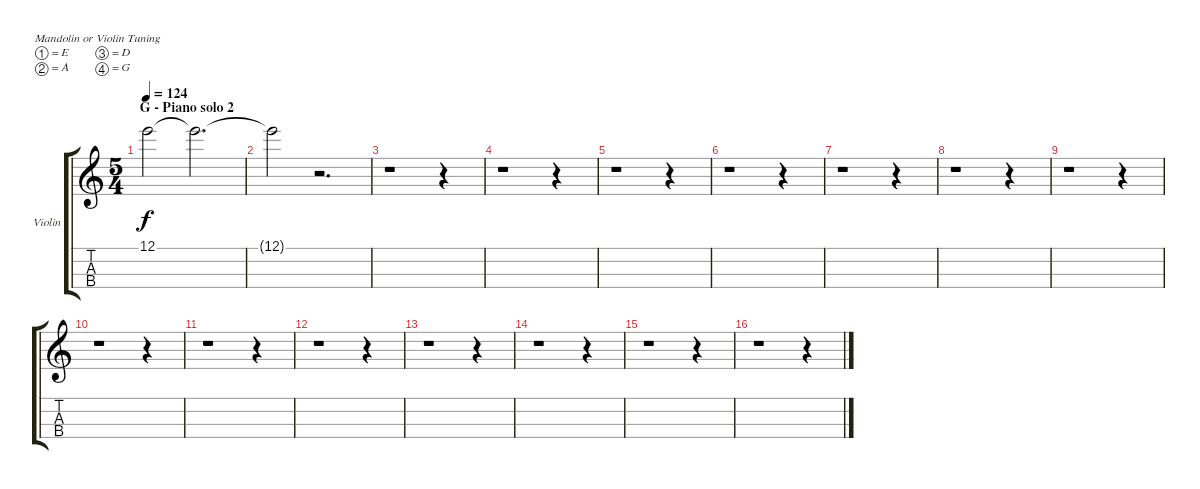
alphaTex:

\bracketExtendMode groupsimilarinstruments
\firstSystemTrackNameOrientation horizontal
\otherSystemsTrackNameOrientation horizontal
\track ("Violin" "Violin") {instrument violin}
\staff {score tabs}
\tuning (E5 A4 D4 G3)
\ts (5 4)
\section ("" "G - Piano solo 2")
\tempo 124
\clef g2
\scale
0.333333
\ks aminor
12.1.2{dy f} 12.1{t}.2{d} |
\scale
0.333333 12.1{t}.2 r.2{d} |
\scale
0.333333 r.1 r.4 |
\scale
0.333333 r.1 r.4 |
\scale
0.333333 r.1 r.4 |
\scale
0.333333 r.1 r.4 |
\scale
0.333333 r.1 r.4 |
\scale
0.333333 r.1 r.4 |
\scale
0.333333 r.1 r.4 |
\scale
0.333333 r.1 r.4 |
\scale
0.333333 r.1 r.4 |
\scale
0.333333 r.1 r.4 |
\scale
0.333333 r.1 r.4 |
\scale
0.333333 r.1 r.4 |
\scale
0.333333 r.1 r.4 |
\scale
0.333333 r.1 r.4
